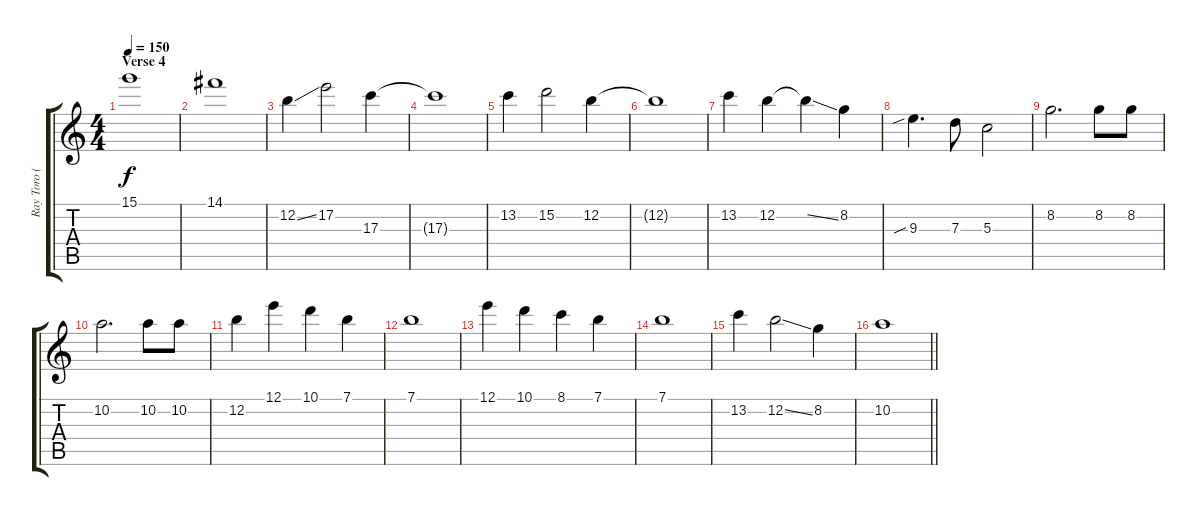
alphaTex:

\track ("Ray Toro (lead guitar)" "Ray Toro (") {instrument electricguitarmuted}
\staff {score tabs}
\tuning (E4 B3 G3 D3 A2 E2) {hide}
\ts (4 4)
\section ("" "Verse 4")
\tempo 150
\clef g2
\ks c
15.1.1{dy f} |
14.1.1 |
12.2{ss}.4 17.2.2 17.3.4 |
17.3{t}.1 |
13.2.4 15.2.2 12.2.4 |
12.2{t}.1 |
13.2.4 12.2.4 12.2{ss t}.4 8.2.4{volume 12 instrument distortionguitar} |
9.3{sib}.4{d} 7.3.8 5.3.2 |
8.2.2{d} 8.2.8 8.2.8 |
10.2.2{d} 10.2.8 10.2.8 |
12.2.4 12.1.4 10.1.4 7.1.4 |
7.1.1 |
12.1.4 10.1.4 8.1.4 7.1.4 |
7.1.1 |
13.2.4 12.2{ss}.2 8.2.4 |
\barLineRight lightlight
10.2.1
